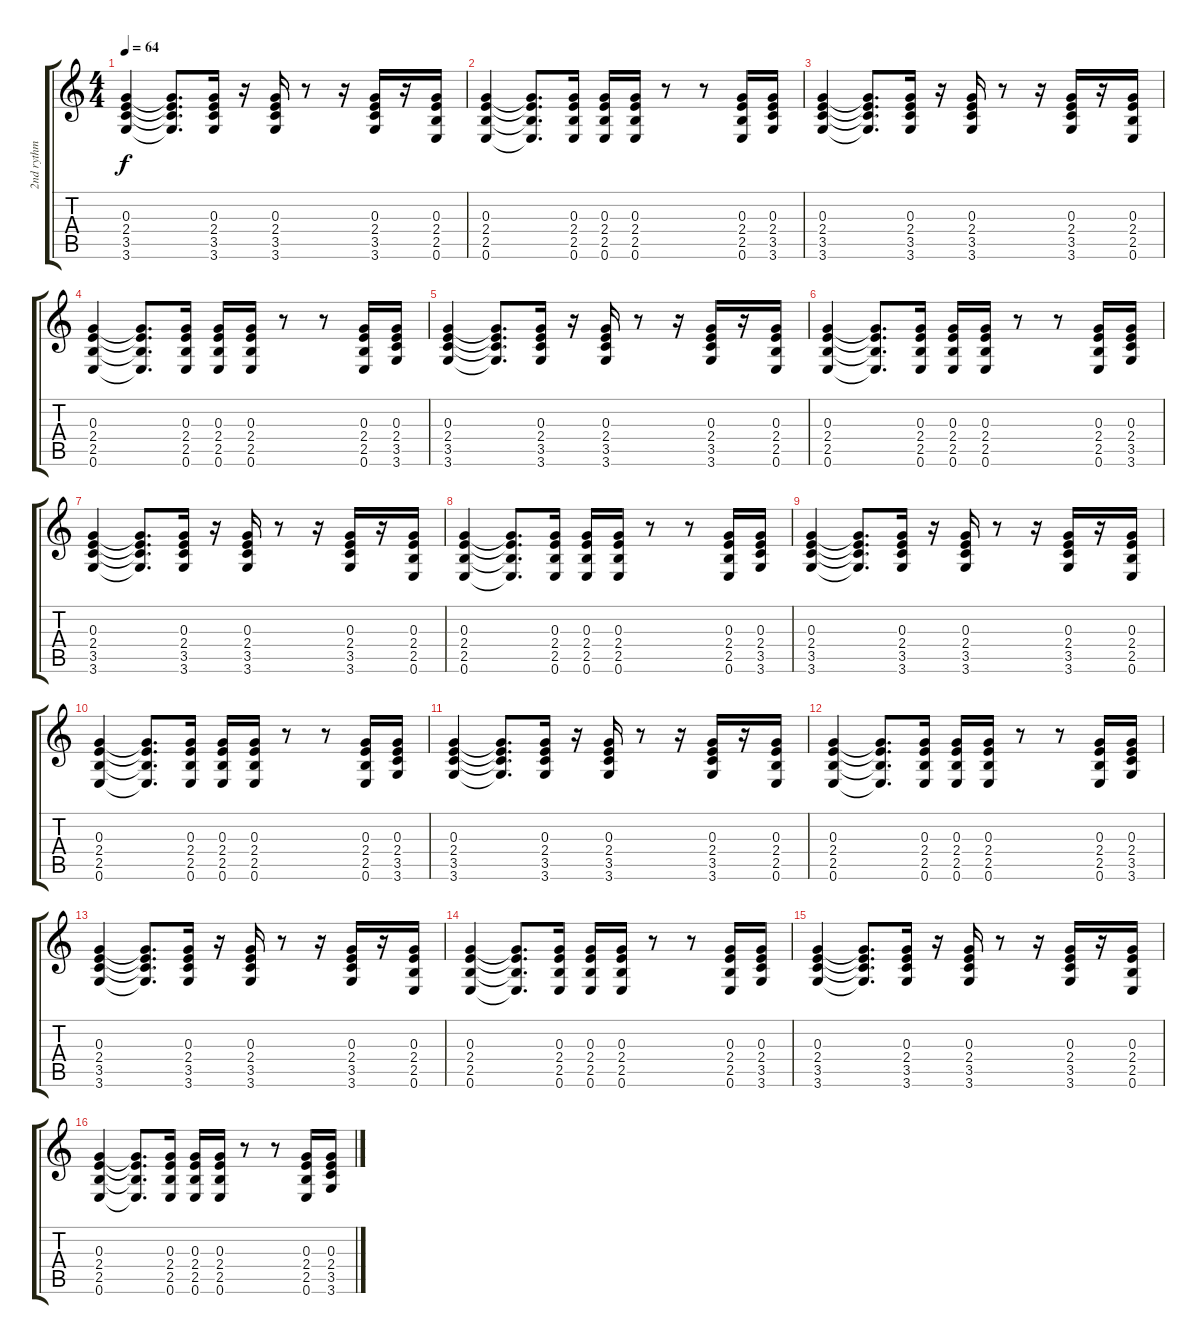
\track ("2nd rythm guitar" "2nd rythm ") {instrument electricguitarclean}
\staff {score tabs}
\tuning (E4 B3 G3 D3 A2 E2) {hide}
\ts (4 4)
\tempo 64
\clef g2
\ks c
(0.3 2.4 3.5 3.6).4{dy f} (0.3{t} 2.4{t} 3.5{t} 3.6{t}).8{d} (0.3 2.4 3.5 3.6).16 r.16 (0.3 2.4 3.5 3.6).16 r.8 r.16 (0.3 2.4 3.5 3.6).16 r.16 (0.3 2.4 2.5 0.6).16 |
(0.3 2.4 2.5 0.6).4 (0.3{t} 2.4{t} 2.5{t} 0.6{t}).8{d} (0.3 2.4 2.5 0.6).16 (0.3 2.4 2.5 0.6).16 (0.3 2.4 2.5 0.6).16 r.8 r.8 (0.3 2.4 2.5 0.6).16 (0.3 2.4 3.5 3.6).16 |
(0.3 2.4 3.5 3.6).4 (0.3{t} 2.4{t} 3.5{t} 3.6{t}).8{d} (0.3 2.4 3.5 3.6).16 r.16 (0.3 2.4 3.5 3.6).16 r.8 r.16 (0.3 2.4 3.5 3.6).16 r.16 (0.3 2.4 2.5 0.6).16 |
(0.3 2.4 2.5 0.6).4 (0.3{t} 2.4{t} 2.5{t} 0.6{t}).8{d} (0.3 2.4 2.5 0.6).16 (0.3 2.4 2.5 0.6).16 (0.3 2.4 2.5 0.6).16 r.8 r.8 (0.3 2.4 2.5 0.6).16 (0.3 2.4 3.5 3.6).16 |
(0.3 2.4 3.5 3.6).4 (0.3{t} 2.4{t} 3.5{t} 3.6{t}).8{d} (0.3 2.4 3.5 3.6).16 r.16 (0.3 2.4 3.5 3.6).16 r.8 r.16 (0.3 2.4 3.5 3.6).16 r.16 (0.3 2.4 2.5 0.6).16 |
(0.3 2.4 2.5 0.6).4 (0.3{t} 2.4{t} 2.5{t} 0.6{t}).8{d} (0.3 2.4 2.5 0.6).16 (0.3 2.4 2.5 0.6).16 (0.3 2.4 2.5 0.6).16 r.8 r.8 (0.3 2.4 2.5 0.6).16 (0.3 2.4 3.5 3.6).16 |
(0.3 2.4 3.5 3.6).4 (0.3{t} 2.4{t} 3.5{t} 3.6{t}).8{d} (0.3 2.4 3.5 3.6).16 r.16 (0.3 2.4 3.5 3.6).16 r.8 r.16 (0.3 2.4 3.5 3.6).16 r.16 (0.3 2.4 2.5 0.6).16 |
(0.3 2.4 2.5 0.6).4 (0.3{t} 2.4{t} 2.5{t} 0.6{t}).8{d} (0.3 2.4 2.5 0.6).16 (0.3 2.4 2.5 0.6).16 (0.3 2.4 2.5 0.6).16 r.8 r.8 (0.3 2.4 2.5 0.6).16 (0.3 2.4 3.5 3.6).16 |
(0.3 2.4 3.5 3.6).4 (0.3{t} 2.4{t} 3.5{t} 3.6{t}).8{d} (0.3 2.4 3.5 3.6).16 r.16 (0.3 2.4 3.5 3.6).16 r.8 r.16 (0.3 2.4 3.5 3.6).16 r.16 (0.3 2.4 2.5 0.6).16 |
(0.3 2.4 2.5 0.6).4 (0.3{t} 2.4{t} 2.5{t} 0.6{t}).8{d} (0.3 2.4 2.5 0.6).16 (0.3 2.4 2.5 0.6).16 (0.3 2.4 2.5 0.6).16 r.8 r.8 (0.3 2.4 2.5 0.6).16 (0.3 2.4 3.5 3.6).16 |
(0.3 2.4 3.5 3.6).4 (0.3{t} 2.4{t} 3.5{t} 3.6{t}).8{d} (0.3 2.4 3.5 3.6).16 r.16 (0.3 2.4 3.5 3.6).16 r.8 r.16 (0.3 2.4 3.5 3.6).16 r.16 (0.3 2.4 2.5 0.6).16 |
(0.3 2.4 2.5 0.6).4 (0.3{t} 2.4{t} 2.5{t} 0.6{t}).8{d} (0.3 2.4 2.5 0.6).16 (0.3 2.4 2.5 0.6).16 (0.3 2.4 2.5 0.6).16 r.8 r.8 (0.3 2.4 2.5 0.6).16 (0.3 2.4 3.5 3.6).16 |
(0.3 2.4 3.5 3.6).4 (0.3{t} 2.4{t} 3.5{t} 3.6{t}).8{d} (0.3 2.4 3.5 3.6).16 r.16 (0.3 2.4 3.5 3.6).16 r.8 r.16 (0.3 2.4 3.5 3.6).16 r.16 (0.3 2.4 2.5 0.6).16 |
(0.3 2.4 2.5 0.6).4 (0.3{t} 2.4{t} 2.5{t} 0.6{t}).8{d} (0.3 2.4 2.5 0.6).16 (0.3 2.4 2.5 0.6).16 (0.3 2.4 2.5 0.6).16 r.8 r.8 (0.3 2.4 2.5 0.6).16 (0.3 2.4 3.5 3.6).16 |
(0.3 2.4 3.5 3.6).4 (0.3{t} 2.4{t} 3.5{t} 3.6{t}).8{d} (0.3 2.4 3.5 3.6).16 r.16 (0.3 2.4 3.5 3.6).16 r.8 r.16 (0.3 2.4 3.5 3.6).16 r.16 (0.3 2.4 2.5 0.6).16 |
(0.3 2.4 2.5 0.6).4 (0.3{t} 2.4{t} 2.5{t} 0.6{t}).8{d} (0.3 2.4 2.5 0.6).16 (0.3 2.4 2.5 0.6).16 (0.3 2.4 2.5 0.6).16 r.8 r.8 (0.3 2.4 2.5 0.6).16 (0.3 2.4 3.5 3.6).16
